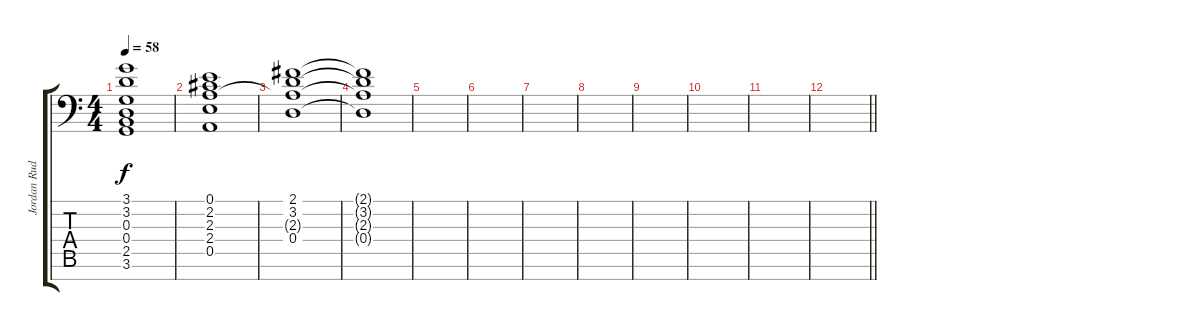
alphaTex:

\track ("Jordan Rudess" "Jordan Rud") {instrument lead2sawtooth}
\staff {score tabs}
\tuning (E4 B3 G3 D3 A2 E2 C-1) {hide}
\ts (4 4)
\tempo 58
\clef f4
\ks c
(3.1 3.2 0.3 0.4 2.5 3.6).1{dy f} |
(0.1 2.2 2.3 2.4 0.5).1 |
(2.1 3.2 2.3{t} 0.4).1 |
(2.1{t} 3.2{t} 2.3{t} 0.4{t}).1 |
|
|
|
|
|
|
|
\barLineRight lightlight
